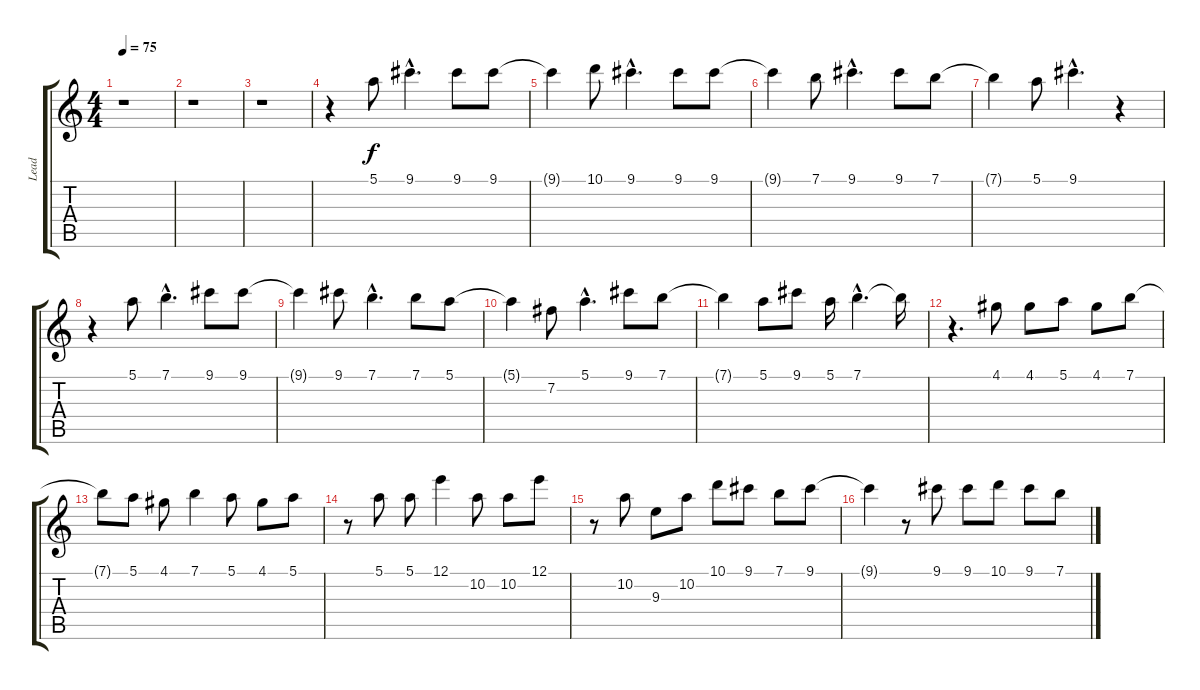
\track ("Lead" "Lead") {instrument acousticguitarsteel}
\staff {score tabs}
\tuning (E4 B3 G3 D3 A2 E2) {hide}
\ts (4 4)
\tempo 75
\clef g2
\ks c
r.1{dy f} |
r.1 |
r.1 |
r.4 5.1.8 9.1{hac}.4{d} 9.1.8 9.1.8 |
9.1{t}.4 10.1.8 9.1{hac}.4{d} 9.1.8 9.1.8 |
9.1{t}.4 7.1.8 9.1{hac}.4{d} 9.1.8 7.1.8 |
7.1{t}.4 5.1.8 9.1{hac}.4{d} r.4 |
r.4 5.1.8 7.1{hac}.4{d} 9.1.8 9.1.8 |
9.1{t}.4 9.1.8 7.1{hac}.4{d} 7.1.8 5.1.8 |
5.1{t}.4 7.2.8 5.1{hac}.4{d} 9.1.8 7.1.8 |
7.1{t}.4 5.1.8 9.1.8 5.1.16 7.1{hac}.4{d} 7.1{t}.16 |
r.4{d} 4.1.8 4.1.8 5.1.8 4.1.8 7.1.8 |
7.1{t}.8 5.1.8 4.1.8 7.1.4 5.1.8 4.1.8 5.1.8 |
r.8 5.1.8 5.1.8 12.1.4 10.2.8 10.2.8 12.1.8 |
r.8 10.2.8 9.3.8 10.2.8 10.1.8 9.1.8 7.1.8 9.1.8 |
9.1{t}.4 r.8 9.1.8 9.1.8 10.1.8 9.1.8 7.1.8
